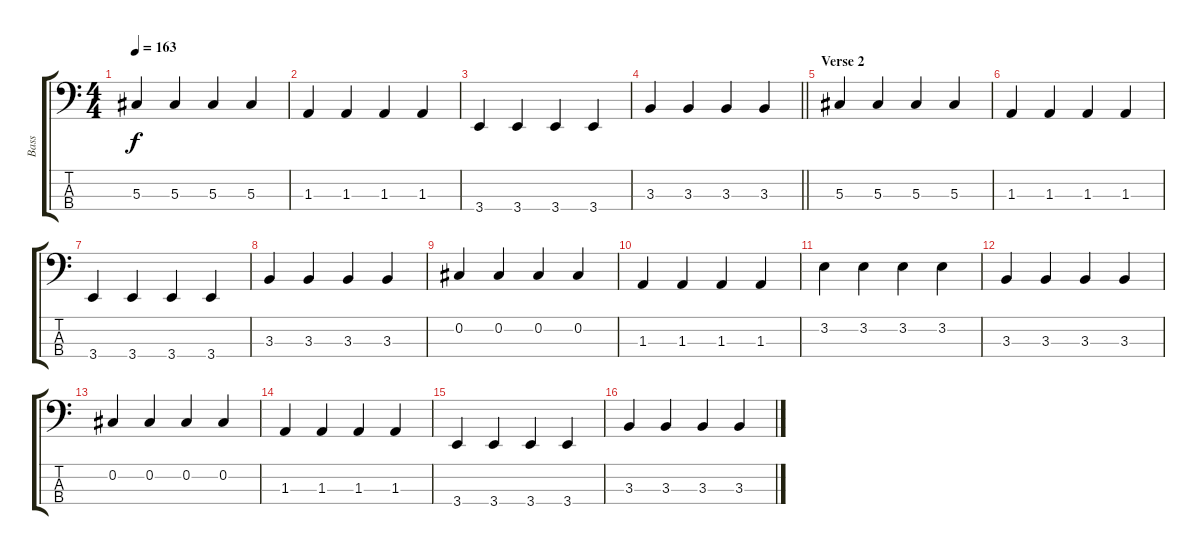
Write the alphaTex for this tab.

\track ("Bass" "Bass") {instrument electricbassfinger}
\staff {score tabs}
\tuning (Gb2 Db2 Ab1 Db1) {hide}
\ts (4 4)
\tempo 163
\clef f4
\ks c
5.3.4{dy f} 5.3.4 5.3.4 5.3.4 |
1.3.4 1.3.4 1.3.4 1.3.4 |
3.4.4 3.4.4 3.4.4 3.4.4 |
\barLineRight lightlight
3.3.4 3.3.4 3.3.4 3.3.4 |
\section ("" "Verse 2")
5.3.4 5.3.4 5.3.4 5.3.4 |
1.3.4 1.3.4 1.3.4 1.3.4 |
3.4.4 3.4.4 3.4.4 3.4.4 |
3.3.4 3.3.4 3.3.4 3.3.4 |
0.2.4 0.2.4 0.2.4 0.2.4 |
1.3.4 1.3.4 1.3.4 1.3.4 |
3.2.4 3.2.4 3.2.4 3.2.4 |
3.3.4 3.3.4 3.3.4 3.3.4 |
0.2.4 0.2.4 0.2.4 0.2.4 |
1.3.4 1.3.4 1.3.4 1.3.4 |
3.4.4 3.4.4 3.4.4 3.4.4 |
3.3.4 3.3.4 3.3.4 3.3.4
